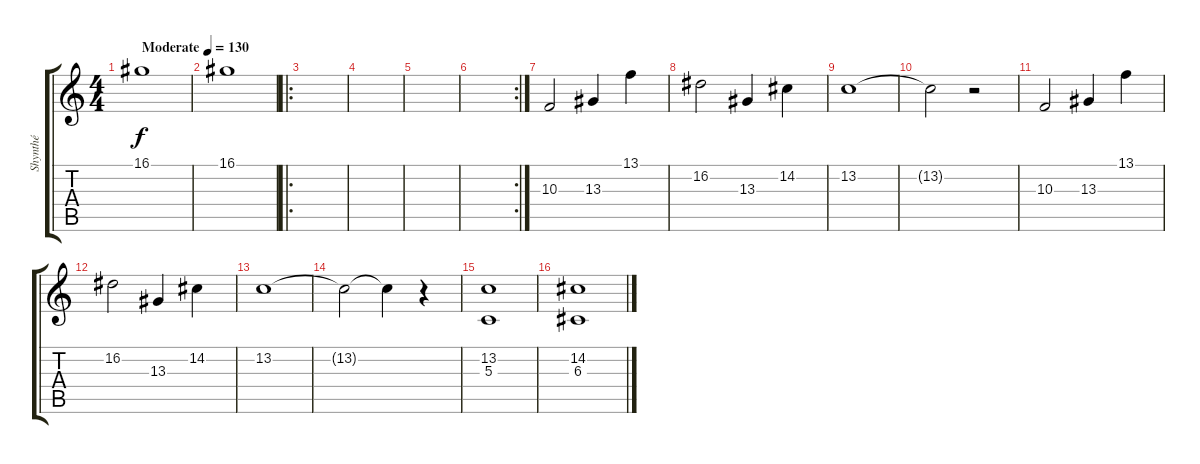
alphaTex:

\track ("Shynthé" "Shynthé") {instrument stringensemble1}
\staff {score tabs}
\tuning (E4 B3 G3 D3 A2 E2) {hide}
\ts (4 4)
\tempo (130 "Moderate")
\clef g2
\ks c
16.1.1{dy f instrument stringensemble1} |
16.1.1 |
\ro
|
|
|
\rc 2
|
10.3.2 13.3.4 13.1.4 |
16.2.2 13.3.4 14.2.4 |
13.2.1 |
13.2{t}.2 r.2 |
10.3.2 13.3.4 13.1.4 |
16.2.2 13.3.4 14.2.4 |
13.2.1 |
13.2{t}.2 13.2{t}.4 r.4 |
(13.2 5.3).1 |
(14.2 6.3).1
